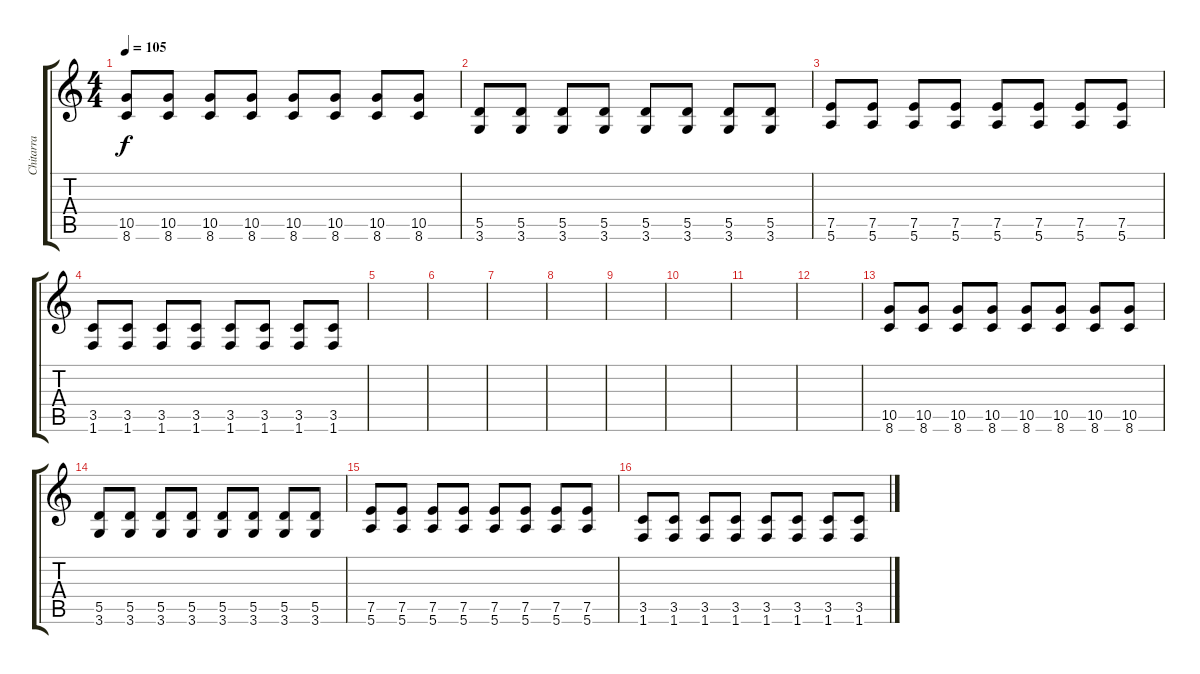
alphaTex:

\track ("Chitarra" "Chitarra") {instrument electricguitarmuted}
\staff {score tabs}
\tuning (E4 B3 G3 D3 A2 E2) {hide}
\ts (4 4)
\tempo 105
\clef g2
\ks c
(10.5 8.6).8{dy f} (10.5 8.6).8 (10.5 8.6).8 (10.5 8.6).8 (10.5 8.6).8 (10.5 8.6).8 (10.5 8.6).8 (10.5 8.6).8 |
(5.5 3.6).8 (5.5 3.6).8 (5.5 3.6).8 (5.5 3.6).8 (5.5 3.6).8 (5.5 3.6).8 (5.5 3.6).8 (5.5 3.6).8 |
(7.5 5.6).8 (7.5 5.6).8 (7.5 5.6).8 (7.5 5.6).8 (7.5 5.6).8 (7.5 5.6).8 (7.5 5.6).8 (7.5 5.6).8 |
(3.5 1.6).8 (3.5 1.6).8 (3.5 1.6).8 (3.5 1.6).8 (3.5 1.6).8 (3.5 1.6).8 (3.5 1.6).8 (3.5 1.6).8 |
|
|
|
|
|
|
|
|
(10.5 8.6).8 (10.5 8.6).8 (10.5 8.6).8 (10.5 8.6).8 (10.5 8.6).8 (10.5 8.6).8 (10.5 8.6).8 (10.5 8.6).8 |
(5.5 3.6).8 (5.5 3.6).8 (5.5 3.6).8 (5.5 3.6).8 (5.5 3.6).8 (5.5 3.6).8 (5.5 3.6).8 (5.5 3.6).8 |
(7.5 5.6).8 (7.5 5.6).8 (7.5 5.6).8 (7.5 5.6).8 (7.5 5.6).8 (7.5 5.6).8 (7.5 5.6).8 (7.5 5.6).8 |
(3.5 1.6).8 (3.5 1.6).8 (3.5 1.6).8 (3.5 1.6).8 (3.5 1.6).8 (3.5 1.6).8 (3.5 1.6).8 (3.5 1.6).8
